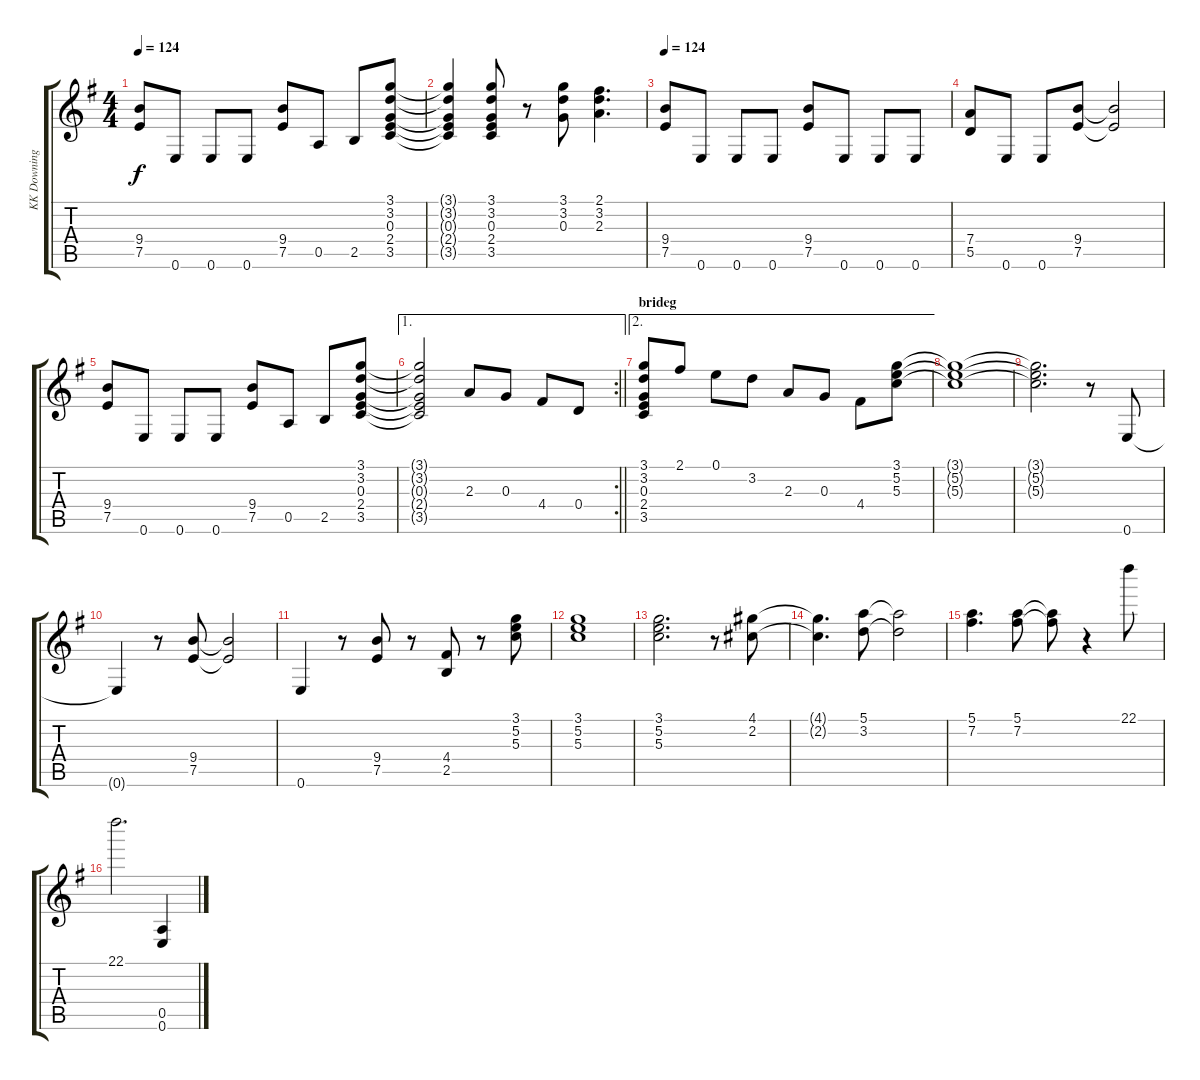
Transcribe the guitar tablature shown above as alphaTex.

\track ("KK Downing" "KK Downing") {instrument distortionguitar}
\staff {score tabs}
\tuning (E4 B3 G3 D3 A2 E2) {hide}
\ts (4 4)
\tempo 124
\clef g2
\ks g
(9.4 7.5).8{dy f} 0.6.8 0.6.8 0.6.8 (9.4 7.5).8 0.5.8 2.5.8 (3.1 3.2 0.3 2.4 3.5).8 |
(3.1{t} 3.2{t} 0.3{t} 2.4{t} 3.5{t}).4 (3.1 3.2 0.3 2.4 3.5).8 r.8 (3.1 3.2 0.3).8 (2.1 3.2 2.3).4{d} |
\tempo 124
(9.4 7.5).8 0.6.8 0.6.8 0.6.8 (9.4 7.5).8 0.6.8 0.6.8 0.6.8 |
(7.4 5.5).8 0.6.8 0.6.8 (9.4 7.5).8 (9.4{t} 7.5{t}).2 |
(9.4 7.5).8 0.6.8 0.6.8 0.6.8 (9.4 7.5).8 0.5.8 2.5.8 (3.1 3.2 0.3 2.4 3.5).8 |
\ae 1
\rc 2
\barLineRight lightlight
(3.1{t} 3.2{t} 0.3{t} 2.4{t} 3.5{t}).2 2.3.8 0.3.8 4.4.8 0.4.8 |
\ae 2
\section ("" "brideg")
(3.1 3.2 0.3 2.4 3.5).8{volume 12} 2.1.8 0.1.8 3.2.8 2.3.8 0.3.8 4.4.8 (3.1 5.2 5.3).8 |
(3.1{t} 5.2{t} 5.3{t}).1 |
(3.1{t} 5.2{t} 5.3{t}).2{d} r.8 0.6.8 |
0.6{t}.4 r.8 (9.4 7.5).8 (9.4{t} 7.5{t}).2 |
0.6.4 r.8 (9.4 7.5).8 r.8 (4.4 2.5).8 r.8 (3.1 5.2 5.3).8 |
(3.1 5.2 5.3).1 |
(3.1 5.2 5.3).2{d} r.8 (4.1 2.2).8 |
(4.1{t} 2.2{t}).4{d} (5.1 3.2).8 (5.1{t} 3.2{t}).2 |
(5.1 7.2).4{d} (5.1 7.2).8 (5.1{t} 7.2{t}).8 r.4 22.1.8 |
22.1.2{d} (0.5 0.6).4
